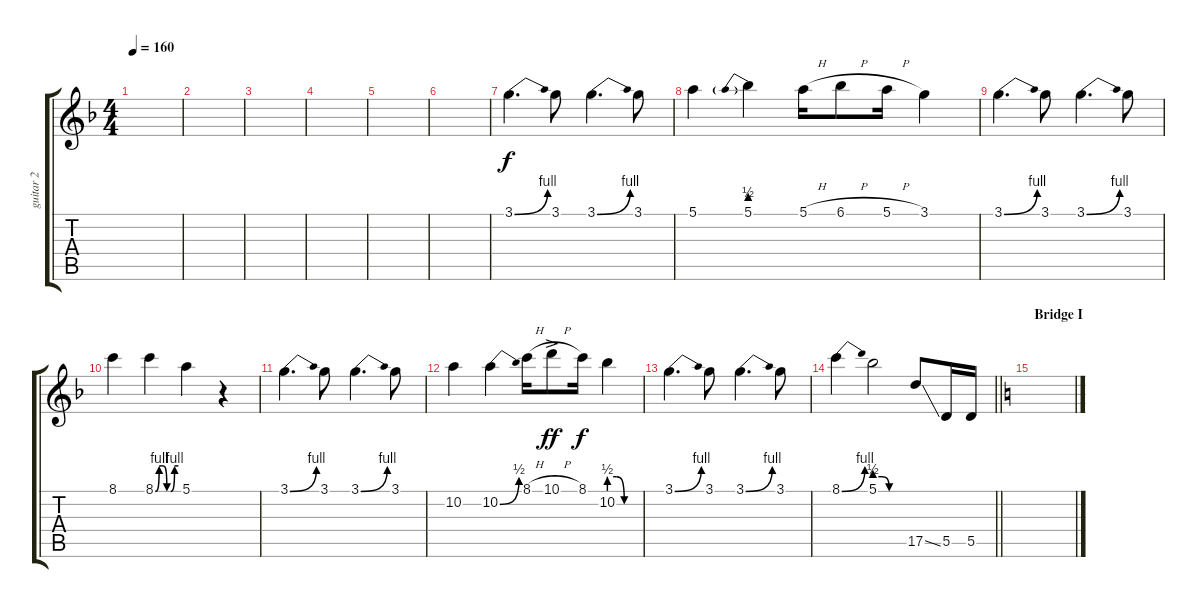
\track ("guitar 2" "guitar 2") {instrument overdrivenguitar}
\staff {score tabs}
\tuning (E4 B3 G3 D3 A2 E2) {hide}
\ts (4 4)
\tempo 160
\clef g2
\ks dminor
|
|
|
|
|
|
3.1{be (bend 0 0 60 4)}.4{d} 3.1.8 3.1{be (bend 0 0 60 4)}.4{d} 3.1.8 |
5.1.4 5.1{be (prebend 0 2 60 2)}.4 5.1{h}.16 6.1{h}.8 5.1{h}.16 3.1.4 |
3.1{be (bend 0 0 60 4)}.4{d} 3.1.8 3.1{be (bend 0 0 60 4)}.4{d} 3.1.8 |
8.1.4 8.1{be (custom 0 0 10 4 20 4 30 0 40 0 50 4 60 4)}.4 5.1.4 r.4 |
3.1{be (bend 0 0 60 4)}.4{d} 3.1.8 3.1{be (bend 0 0 60 4)}.4{d} 3.1.8 |
10.2.4 10.2{be (bend 0 0 60 2)}.4 8.1{h}.16 10.1{h ac}.8{dy ff} 8.1.16{dy f} 10.2{be (custom 0 2 15 2 30 0 60 0)}.4 |
3.1{be (bend 0 0 60 4)}.4{d} 3.1.8 3.1{be (bend 0 0 60 4)}.4{d} 3.1.8 |
\barLineRight lightlight
8.1{be (bend 0 0 60 4)}.4 5.1{be (custom 0 2 15 2 30 0 60 0)}.2 17.5{ss}.8 5.5.16 5.5.16 |
\section ("" "Bridge I")
\ks c
